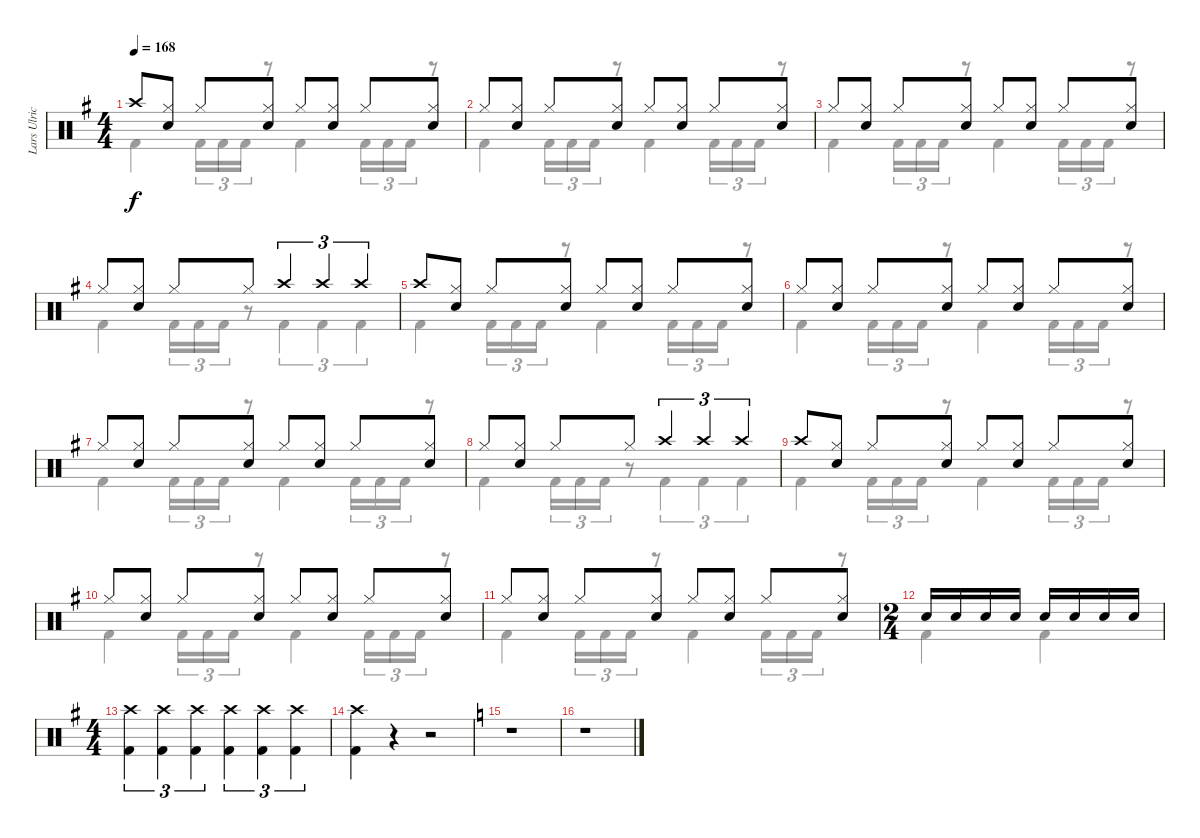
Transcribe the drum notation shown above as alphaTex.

\track ("Lars Ulrich" "Lars Ulric") {instrument percussion}
\staff {score}
\articulation defaults
\voice
\ts (4 4)
\tempo 168
\clef neutral
\ks eminor "Crash high (hit)".8{dy f}
("Hi-Hat (closed)" "Snare (hit) 2").8 "Hi-Hat (closed)".8 ("Hi-Hat (closed)" "Snare (hit) 2").8 "Hi-Hat (closed)".8 ("Hi-Hat (closed)" "Snare (hit) 2").8 "Hi-Hat (closed)".8 ("Hi-Hat (closed)" "Snare (hit) 2").8 |
"Hi-Hat (closed)".8 ("Hi-Hat (closed)" "Snare (hit) 2").8 "Hi-Hat (closed)".8 ("Hi-Hat (closed)" "Snare (hit) 2").8 "Hi-Hat (closed)".8 ("Hi-Hat (closed)" "Snare (hit) 2").8 "Hi-Hat (closed)".8 ("Hi-Hat (closed)" "Snare (hit) 2").8 |
"Hi-Hat (closed)".8 ("Hi-Hat (closed)" "Snare (hit) 2").8 "Hi-Hat (closed)".8 ("Hi-Hat (closed)" "Snare (hit) 2").8 "Hi-Hat (closed)".8 ("Hi-Hat (closed)" "Snare (hit) 2").8 "Hi-Hat (closed)".8 ("Hi-Hat (closed)" "Snare (hit) 2").8 |
"Hi-Hat (closed)".8 ("Hi-Hat (closed)" "Snare (hit) 2").8 "Hi-Hat (closed)".8 "Hi-Hat (closed)".8 "Crash high (hit)".4{tu (3 2)} "Crash high (hit)".4{tu (3 2)} "Crash high (hit)".4{tu (3 2)} |
"Crash high (hit)".8 ("Hi-Hat (closed)" "Snare (hit) 2").8 "Hi-Hat (closed)".8 ("Hi-Hat (closed)" "Snare (hit) 2").8 "Hi-Hat (closed)".8 ("Hi-Hat (closed)" "Snare (hit) 2").8 "Hi-Hat (closed)".8 ("Hi-Hat (closed)" "Snare (hit) 2").8 |
"Hi-Hat (closed)".8 ("Hi-Hat (closed)" "Snare (hit) 2").8 "Hi-Hat (closed)".8 ("Hi-Hat (closed)" "Snare (hit) 2").8 "Hi-Hat (closed)".8 ("Hi-Hat (closed)" "Snare (hit) 2").8 "Hi-Hat (closed)".8 ("Hi-Hat (closed)" "Snare (hit) 2").8 |
"Hi-Hat (closed)".8 ("Hi-Hat (closed)" "Snare (hit) 2").8 "Hi-Hat (closed)".8 ("Hi-Hat (closed)" "Snare (hit) 2").8 "Hi-Hat (closed)".8 ("Hi-Hat (closed)" "Snare (hit) 2").8 "Hi-Hat (closed)".8 ("Hi-Hat (closed)" "Snare (hit) 2").8 |
"Hi-Hat (closed)".8 ("Hi-Hat (closed)" "Snare (hit) 2").8 "Hi-Hat (closed)".8 "Hi-Hat (closed)".8 "Crash high (hit)".4{tu (3 2)} "Crash high (hit)".4{tu (3 2)} "Crash high (hit)".4{tu (3 2)} |
"Crash high (hit)".8 ("Hi-Hat (closed)" "Snare (hit) 2").8 "Hi-Hat (closed)".8 ("Hi-Hat (closed)" "Snare (hit) 2").8 "Hi-Hat (closed)".8 ("Hi-Hat (closed)" "Snare (hit) 2").8 "Hi-Hat (closed)".8 ("Hi-Hat (closed)" "Snare (hit) 2").8 |
"Hi-Hat (closed)".8 ("Hi-Hat (closed)" "Snare (hit) 2").8 "Hi-Hat (closed)".8 ("Hi-Hat (closed)" "Snare (hit) 2").8 "Hi-Hat (closed)".8 ("Hi-Hat (closed)" "Snare (hit) 2").8 "Hi-Hat (closed)".8 ("Hi-Hat (closed)" "Snare (hit) 2").8 |
"Hi-Hat (closed)".8 ("Hi-Hat (closed)" "Snare (hit) 2").8 "Hi-Hat (closed)".8 ("Hi-Hat (closed)" "Snare (hit) 2").8 "Hi-Hat (closed)".8 ("Hi-Hat (closed)" "Snare (hit) 2").8 "Hi-Hat (closed)".8 ("Hi-Hat (closed)" "Snare (hit) 2").8 |
\ts (2 4)
"Snare (hit) 2".16 "Snare (hit) 2".16 "Snare (hit) 2".16 "Snare (hit) 2".16 "Snare (hit) 2".16 "Snare (hit) 2".16 "Snare (hit) 2".16 "Snare (hit) 2".16 |
\ts (4 4)
("Crash high (hit)" "Kick (hit) 2").4{tu (3 2)} ("Crash high (hit)" "Kick (hit) 2").4{tu (3 2)} ("Crash high (hit)" "Kick (hit) 2").4{tu (3 2)} ("Crash high (hit)" "Kick (hit) 2").4{tu (3 2)} ("Crash high (hit)" "Kick (hit) 2").4{tu (3 2)} ("Crash high (hit)" "Kick (hit) 2").4{tu (3 2)} |
("Crash high (hit)" "Kick (hit) 2").4 r.4 r.2 |
\ks aminor
r.1 |
r.1
\voice
\clef neutral
\ottava regular
\simile none
\ks eminor "Kick (hit) 2".4{dy f} "Kick (hit) 2".16{tu (3 2)} "Kick (hit) 2".16{tu (3 2)} "Kick (hit) 2".16{tu (3 2)}
r.8 "Kick (hit) 2".4 "Kick (hit) 2".16{tu (3 2)} "Kick (hit) 2".16{tu (3 2)} "Kick (hit) 2".16{tu (3 2)} r.8 |
"Kick (hit) 2".4 "Kick (hit) 2".16{tu (3 2)} "Kick (hit) 2".16{tu (3 2)} "Kick (hit) 2".16{tu (3 2)} r.8 "Kick (hit) 2".4 "Kick (hit) 2".16{tu (3 2)} "Kick (hit) 2".16{tu (3 2)} "Kick (hit) 2".16{tu (3 2)} r.8 |
"Kick (hit) 2".4 "Kick (hit) 2".16{tu (3 2)} "Kick (hit) 2".16{tu (3 2)} "Kick (hit) 2".16{tu (3 2)} r.8 "Kick (hit) 2".4 "Kick (hit) 2".16{tu (3 2)} "Kick (hit) 2".16{tu (3 2)} "Kick (hit) 2".16{tu (3 2)} r.8 |
"Kick (hit) 2".4 "Kick (hit) 2".16{tu (3 2)} "Kick (hit) 2".16{tu (3 2)} "Kick (hit) 2".16{tu (3 2)} r.8 "Kick (hit) 2".4{tu (3 2)} "Kick (hit) 2".4{tu (3 2)} "Kick (hit) 2".4{tu (3 2)} |
"Kick (hit) 2".4 "Kick (hit) 2".16{tu (3 2)} "Kick (hit) 2".16{tu (3 2)} "Kick (hit) 2".16{tu (3 2)} r.8 "Kick (hit) 2".4 "Kick (hit) 2".16{tu (3 2)} "Kick (hit) 2".16{tu (3 2)} "Kick (hit) 2".16{tu (3 2)} r.8 |
"Kick (hit) 2".4 "Kick (hit) 2".16{tu (3 2)} "Kick (hit) 2".16{tu (3 2)} "Kick (hit) 2".16{tu (3 2)} r.8 "Kick (hit) 2".4 "Kick (hit) 2".16{tu (3 2)} "Kick (hit) 2".16{tu (3 2)} "Kick (hit) 2".16{tu (3 2)} r.8 |
"Kick (hit) 2".4 "Kick (hit) 2".16{tu (3 2)} "Kick (hit) 2".16{tu (3 2)} "Kick (hit) 2".16{tu (3 2)} r.8 "Kick (hit) 2".4 "Kick (hit) 2".16{tu (3 2)} "Kick (hit) 2".16{tu (3 2)} "Kick (hit) 2".16{tu (3 2)} r.8 |
"Kick (hit) 2".4 "Kick (hit) 2".16{tu (3 2)} "Kick (hit) 2".16{tu (3 2)} "Kick (hit) 2".16{tu (3 2)} r.8 "Kick (hit) 2".4{tu (3 2)} "Kick (hit) 2".4{tu (3 2)} "Kick (hit) 2".4{tu (3 2)} |
"Kick (hit) 2".4 "Kick (hit) 2".16{tu (3 2)} "Kick (hit) 2".16{tu (3 2)} "Kick (hit) 2".16{tu (3 2)} r.8 "Kick (hit) 2".4 "Kick (hit) 2".16{tu (3 2)} "Kick (hit) 2".16{tu (3 2)} "Kick (hit) 2".16{tu (3 2)} r.8 |
"Kick (hit) 2".4 "Kick (hit) 2".16{tu (3 2)} "Kick (hit) 2".16{tu (3 2)} "Kick (hit) 2".16{tu (3 2)} r.8 "Kick (hit) 2".4 "Kick (hit) 2".16{tu (3 2)} "Kick (hit) 2".16{tu (3 2)} "Kick (hit) 2".16{tu (3 2)} r.8 |
"Kick (hit) 2".4 "Kick (hit) 2".16{tu (3 2)} "Kick (hit) 2".16{tu (3 2)} "Kick (hit) 2".16{tu (3 2)} r.8 "Kick (hit) 2".4 "Kick (hit) 2".16{tu (3 2)} "Kick (hit) 2".16{tu (3 2)} "Kick (hit) 2".16{tu (3 2)} r.8 |
"Kick (hit) 2".4 "Kick (hit) 2".4 |
|
|
\ks aminor
|
